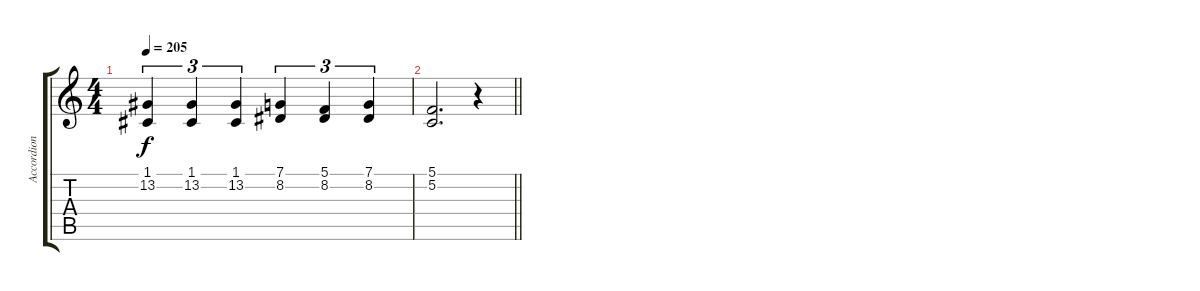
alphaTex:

\track ("Accordion" "Accordion") {instrument accordion}
\staff {score tabs}
\tuning (C4 G3 Eb3 Bb2 F2 C2) {hide}
\ts (4 4)
\tempo 205
\clef g2
\ks c
(1.1 13.2).4{tu (3 2) dy f} (1.1 13.2).4{tu (3 2)} (1.1 13.2).4{tu (3 2)} (7.1 8.2).4{tu (3 2)} (5.1 8.2).4{tu (3 2)} (7.1 8.2).4{tu (3 2)} |
\barLineRight lightlight
(5.1 5.2).2{d} r.4
